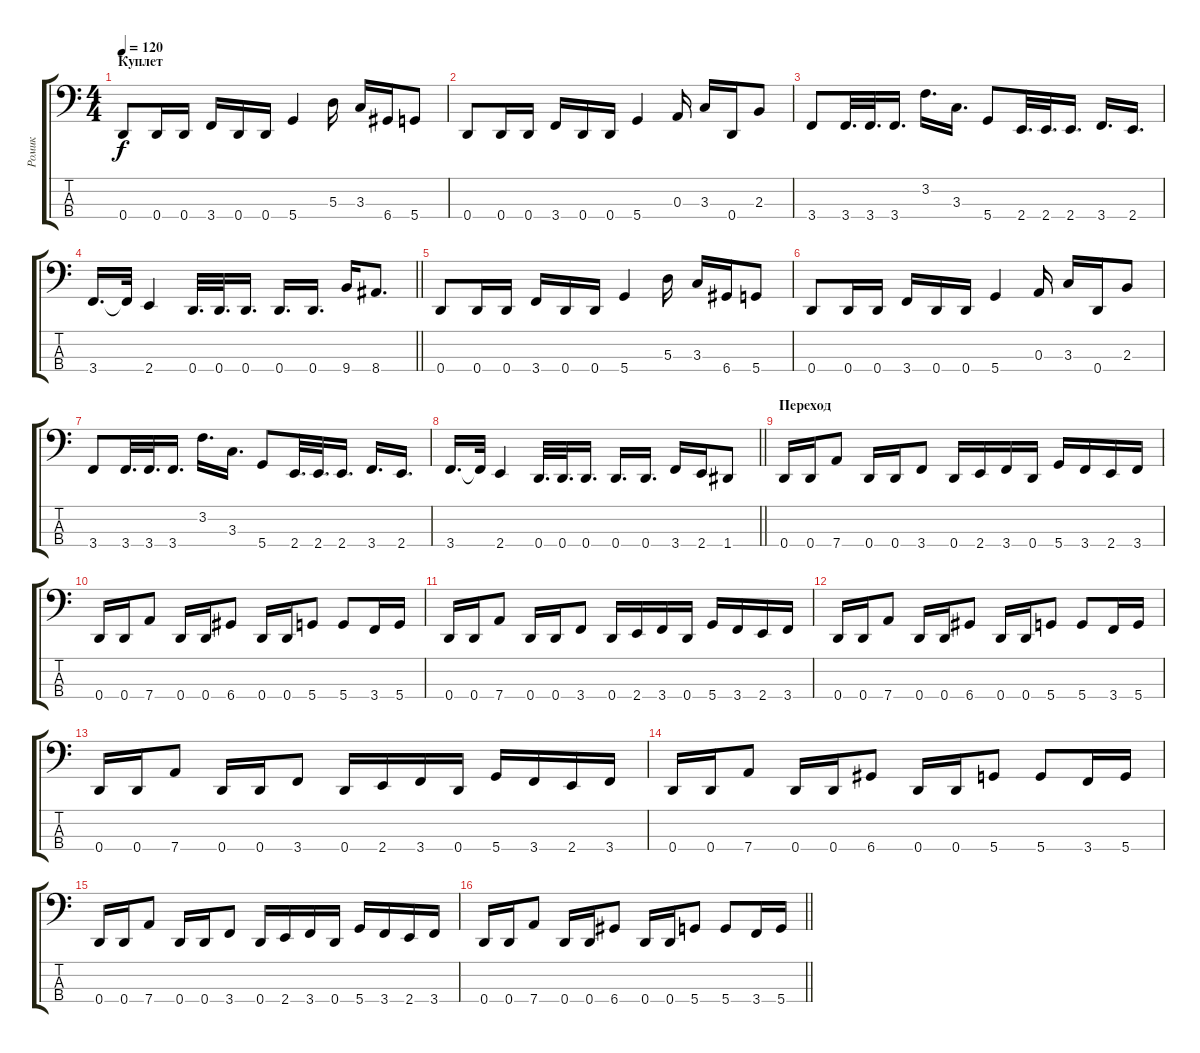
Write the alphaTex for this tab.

\track ("Ромик" "Ромик") {instrument electricbassfinger}
\staff {score tabs}
\tuning (G2 D2 A1 D1) {hide}
\ts (4 4)
\section ("" "Куплет")
\tempo 120
\clef f4
\ks c
0.4.8{dy f} 0.4.16 0.4.16 3.4.16 0.4.16 0.4.16 5.4.4 5.3.16 3.3.16 6.4.16 5.4.8 |
0.4.8 0.4.16 0.4.16 3.4.16 0.4.16 0.4.16 5.4.4 0.3.16 3.3.16 0.4.16 2.3.8 |
3.4.8 3.4.32{d} 3.4.32{d} 3.4.16{d} 3.2.16{d} 3.3.16{d} 5.4.8 2.4.32{d} 2.4.32{d} 2.4.16{d} 3.4.16{d} 2.4.16{d} |
\barLineRight lightlight
3.4.16{d} 3.4{t}.32 2.4.4 0.4.32{d} 0.4.32{d} 0.4.16{d} 0.4.16{d} 0.4.16{d} 9.4.16 8.4.8{d} |
0.4.8 0.4.16 0.4.16 3.4.16 0.4.16 0.4.16 5.4.4 5.3.16 3.3.16 6.4.16 5.4.8 |
0.4.8 0.4.16 0.4.16 3.4.16 0.4.16 0.4.16 5.4.4 0.3.16 3.3.16 0.4.16 2.3.8 |
3.4.8 3.4.32{d} 3.4.32{d} 3.4.16{d} 3.2.16{d} 3.3.16{d} 5.4.8 2.4.32{d} 2.4.32{d} 2.4.16{d} 3.4.16{d} 2.4.16{d} |
\barLineRight lightlight
3.4.16{d} 3.4{t}.32 2.4.4 0.4.32{d} 0.4.32{d} 0.4.16{d} 0.4.16{d} 0.4.16{d} 3.4.16 2.4.16 1.4.8 |
\section ("" "Переход")
0.4.16 0.4.16 7.4.8 0.4.16 0.4.16 3.4.8 0.4.16 2.4.16 3.4.16 0.4.16 5.4.16 3.4.16 2.4.16 3.4.16 |
0.4.16 0.4.16 7.4.8 0.4.16 0.4.16 6.4.8 0.4.16 0.4.16 5.4.8 5.4.8 3.4.16 5.4.16 |
0.4.16 0.4.16 7.4.8 0.4.16 0.4.16 3.4.8 0.4.16 2.4.16 3.4.16 0.4.16 5.4.16 3.4.16 2.4.16 3.4.16 |
0.4.16 0.4.16 7.4.8 0.4.16 0.4.16 6.4.8 0.4.16 0.4.16 5.4.8 5.4.8 3.4.16 5.4.16 |
0.4.16 0.4.16 7.4.8 0.4.16 0.4.16 3.4.8 0.4.16 2.4.16 3.4.16 0.4.16 5.4.16 3.4.16 2.4.16 3.4.16 |
0.4.16 0.4.16 7.4.8 0.4.16 0.4.16 6.4.8 0.4.16 0.4.16 5.4.8 5.4.8 3.4.16 5.4.16 |
0.4.16 0.4.16 7.4.8 0.4.16 0.4.16 3.4.8 0.4.16 2.4.16 3.4.16 0.4.16 5.4.16 3.4.16 2.4.16 3.4.16 |
\barLineRight lightlight
0.4.16 0.4.16 7.4.8 0.4.16 0.4.16 6.4.8 0.4.16 0.4.16 5.4.8 5.4.8 3.4.16 5.4.16
